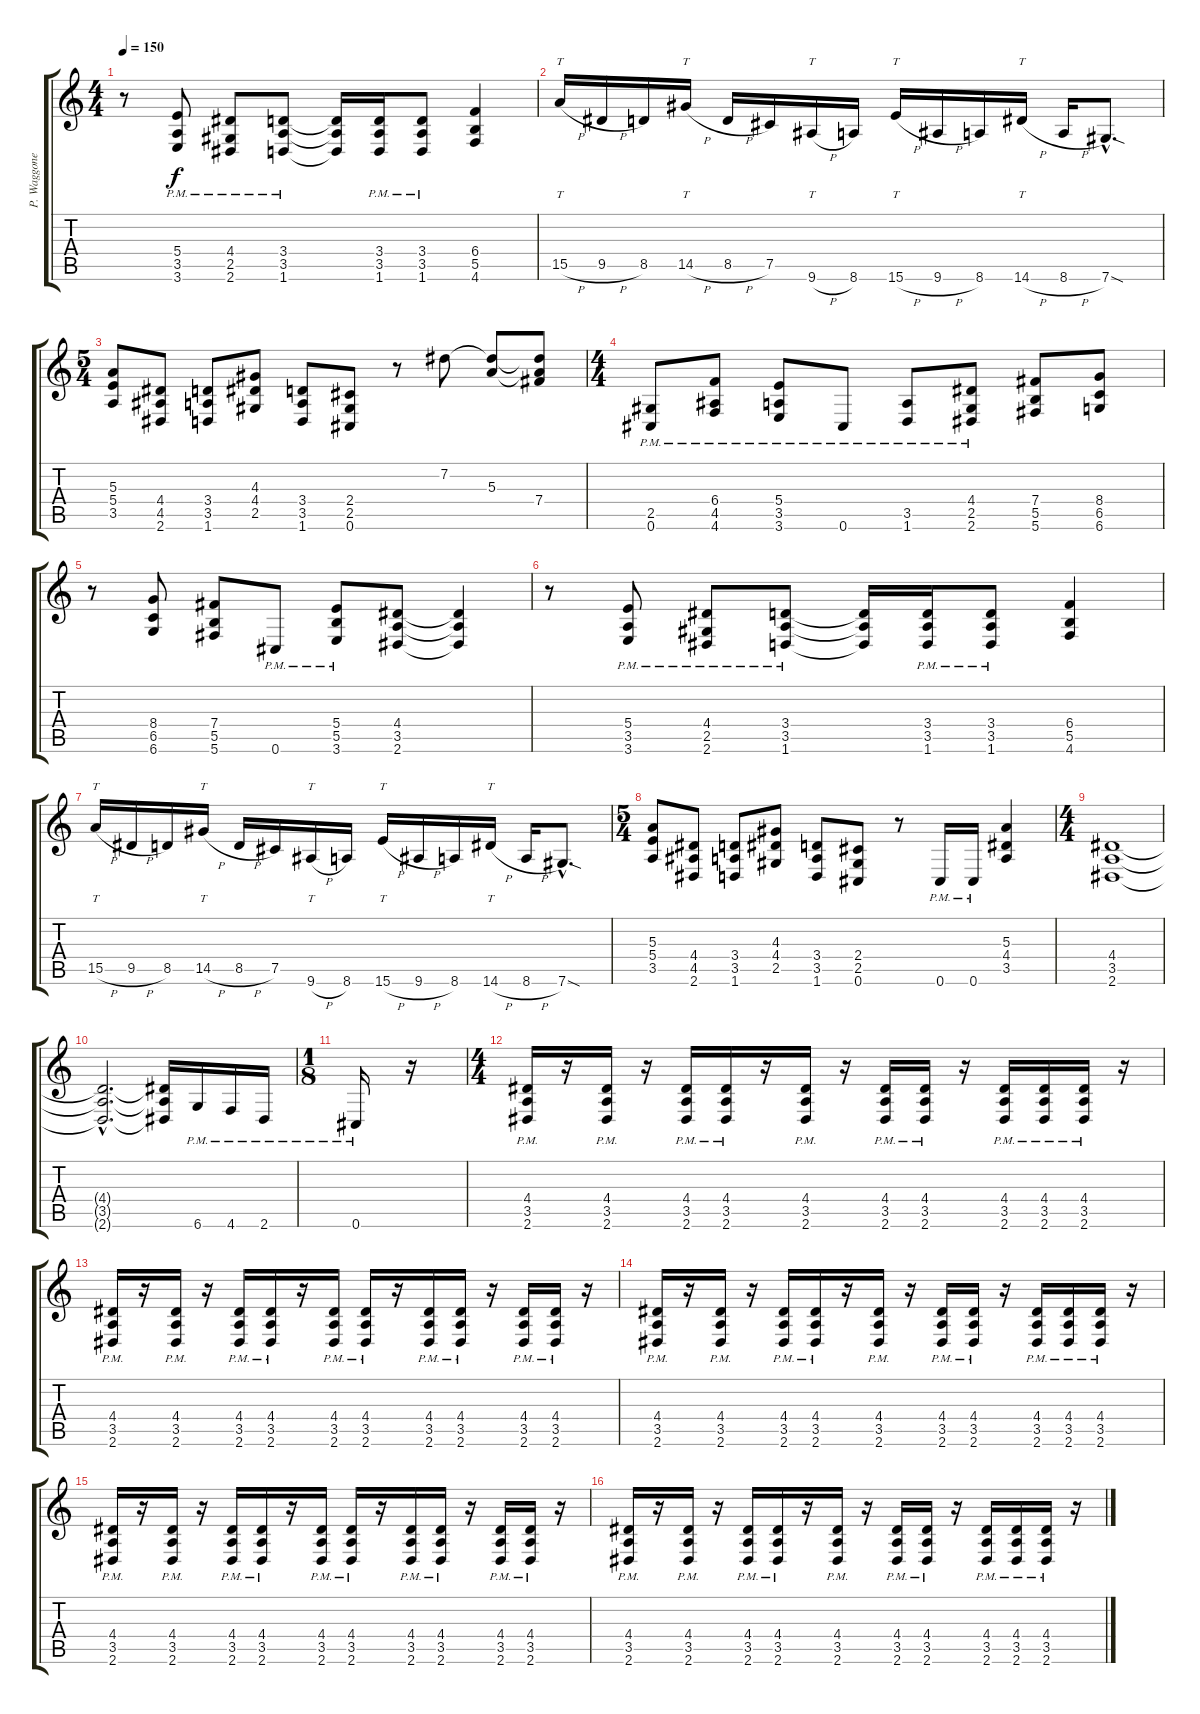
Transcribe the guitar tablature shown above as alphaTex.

\track ("P. Waggoner Gtr." "P. Waggone") {instrument distortionguitar}
\staff {score tabs}
\tuning (Db4 Ab3 E3 B2 Gb2 Db2) {hide}
\ts (4 4)
\tempo 150
\clef g2
\ks c
r.8{dy f} (5.4{pm} 3.5{pm} 3.6{pm}).8 (4.4{pm} 2.5{pm} 2.6{pm}).8 (3.4{pm} 3.5{pm} 1.6{pm}).8 (3.4{t} 3.5{t} 1.6{t}).16 (3.4{pm} 3.5{pm} 1.6{pm}).16 (3.4{pm} 3.5{pm} 1.6{pm}).8 (6.4 5.5 4.6).4 |
15.5{h}.16{tt} 9.5{h}.16 8.5.16 14.5{h}.16{tt} 8.5{h}.16 7.5.16 9.6{h}.16{tt} 8.6.16 15.6{h}.16{tt} 9.6{h}.16 8.6.16 14.6{h}.16{tt} 8.6{h}.16 7.6{sod hac}.8{d} |
\ts (5 4)
(5.3 5.4 3.5).8 (4.4 4.5 2.6).8 (3.4 3.5 1.6).8 (4.3 4.4 2.5).8 (3.4 3.5 1.6).8 (2.4 2.5 0.6).8 r.8 7.2.8 (7.2{t} 5.3).8 (7.2{t} 5.3{t} 7.4).8 |
\ts (4 4)
(2.5{pm} 0.6{pm}).8 (6.4{pm} 4.5{pm} 4.6{pm}).8 (5.4{pm} 3.5{pm} 3.6{pm}).8 0.6{pm}.8 (3.5{pm} 1.6{pm}).8 (4.4{pm} 2.5{pm} 2.6{pm}).8 (7.4 5.5 5.6).8 (8.4 6.5 6.6).8 |
r.8 (8.4 6.5 6.6).8 (7.4 5.5 5.6).8 0.6{pm}.8 (5.4{pm} 5.5{pm} 3.6{pm}).8 (4.4 3.5 2.6).8 (4.4{t} 3.5{t} 2.6{t}).4 |
r.8 (5.4{pm} 3.5{pm} 3.6{pm}).8 (4.4{pm} 2.5{pm} 2.6{pm}).8 (3.4{pm} 3.5{pm} 1.6{pm}).8 (3.4{t} 3.5{t} 1.6{t}).16 (3.4{pm} 3.5{pm} 1.6{pm}).16 (3.4{pm} 3.5{pm} 1.6{pm}).8 (6.4 5.5 4.6).4 |
15.5{h}.16{tt} 9.5{h}.16 8.5.16 14.5{h}.16{tt} 8.5{h}.16 7.5.16 9.6{h}.16{tt} 8.6.16 15.6{h}.16{tt} 9.6{h}.16 8.6.16 14.6{h}.16{tt} 8.6{h}.16 7.6{sod hac}.8{d} |
\ts (5 4)
(5.3 5.4 3.5).8 (4.4 4.5 2.6).8 (3.4 3.5 1.6).8 (4.3 4.4 2.5).8 (3.4 3.5 1.6).8 (2.4 2.5 0.6).8 r.8 0.6{pm}.16 0.6{pm}.16 (5.3 4.4 3.5).4 |
\ts (4 4)
(4.4 3.5 2.6).1 |
(4.4{hac t} 3.5{hac t} 2.6{hac t}).2{d} (4.4{t} 3.5{t} 2.6{t}).16 6.6{pm}.16 4.6{pm}.16 2.6{pm}.16 |
\ts (1 8)
0.6{pm}.16 r.16 |
\ts (4 4)
(4.4{pm} 3.5{pm} 2.6{pm}).16 r.16 (4.4{pm} 3.5{pm} 2.6{pm}).16 r.16 (4.4{pm} 3.5{pm} 2.6{pm}).16 (4.4{pm} 3.5{pm} 2.6{pm}).16 r.16 (4.4{pm} 3.5{pm} 2.6{pm}).16 r.16 (4.4{pm} 3.5{pm} 2.6{pm}).16 (4.4{pm} 3.5{pm} 2.6{pm}).16 r.16 (4.4{pm} 3.5{pm} 2.6{pm}).16 (4.4{pm} 3.5{pm} 2.6{pm}).16 (4.4{pm} 3.5{pm} 2.6{pm}).16 r.16 |
(4.4{pm} 3.5{pm} 2.6{pm}).16 r.16 (4.4{pm} 3.5{pm} 2.6{pm}).16 r.16 (4.4{pm} 3.5{pm} 2.6{pm}).16 (4.4{pm} 3.5{pm} 2.6{pm}).16 r.16 (4.4{pm} 3.5{pm} 2.6{pm}).16 (4.4{pm} 3.5{pm} 2.6{pm}).16 r.16 (4.4{pm} 3.5{pm} 2.6{pm}).16 (4.4{pm} 3.5{pm} 2.6{pm}).16 r.16 (4.4{pm} 3.5{pm} 2.6{pm}).16 (4.4{pm} 3.5{pm} 2.6{pm}).16 r.16 |
(4.4{pm} 3.5{pm} 2.6{pm}).16 r.16 (4.4{pm} 3.5{pm} 2.6{pm}).16 r.16 (4.4{pm} 3.5{pm} 2.6{pm}).16 (4.4{pm} 3.5{pm} 2.6{pm}).16 r.16 (4.4{pm} 3.5{pm} 2.6{pm}).16 r.16 (4.4{pm} 3.5{pm} 2.6{pm}).16 (4.4{pm} 3.5{pm} 2.6{pm}).16 r.16 (4.4{pm} 3.5{pm} 2.6{pm}).16 (4.4{pm} 3.5{pm} 2.6{pm}).16 (4.4{pm} 3.5{pm} 2.6{pm}).16 r.16 |
(4.4{pm} 3.5{pm} 2.6{pm}).16 r.16 (4.4{pm} 3.5{pm} 2.6{pm}).16 r.16 (4.4{pm} 3.5{pm} 2.6{pm}).16 (4.4{pm} 3.5{pm} 2.6{pm}).16 r.16 (4.4{pm} 3.5{pm} 2.6{pm}).16 (4.4{pm} 3.5{pm} 2.6{pm}).16 r.16 (4.4{pm} 3.5{pm} 2.6{pm}).16 (4.4{pm} 3.5{pm} 2.6{pm}).16 r.16 (4.4{pm} 3.5{pm} 2.6{pm}).16 (4.4{pm} 3.5{pm} 2.6{pm}).16 r.16 |
(4.4{pm} 3.5{pm} 2.6{pm}).16 r.16 (4.4{pm} 3.5{pm} 2.6{pm}).16 r.16 (4.4{pm} 3.5{pm} 2.6{pm}).16 (4.4{pm} 3.5{pm} 2.6{pm}).16 r.16 (4.4{pm} 3.5{pm} 2.6{pm}).16 r.16 (4.4{pm} 3.5{pm} 2.6{pm}).16 (4.4{pm} 3.5{pm} 2.6{pm}).16 r.16 (4.4{pm} 3.5{pm} 2.6{pm}).16 (4.4{pm} 3.5{pm} 2.6{pm}).16 (4.4{pm} 3.5{pm} 2.6{pm}).16 r.16
